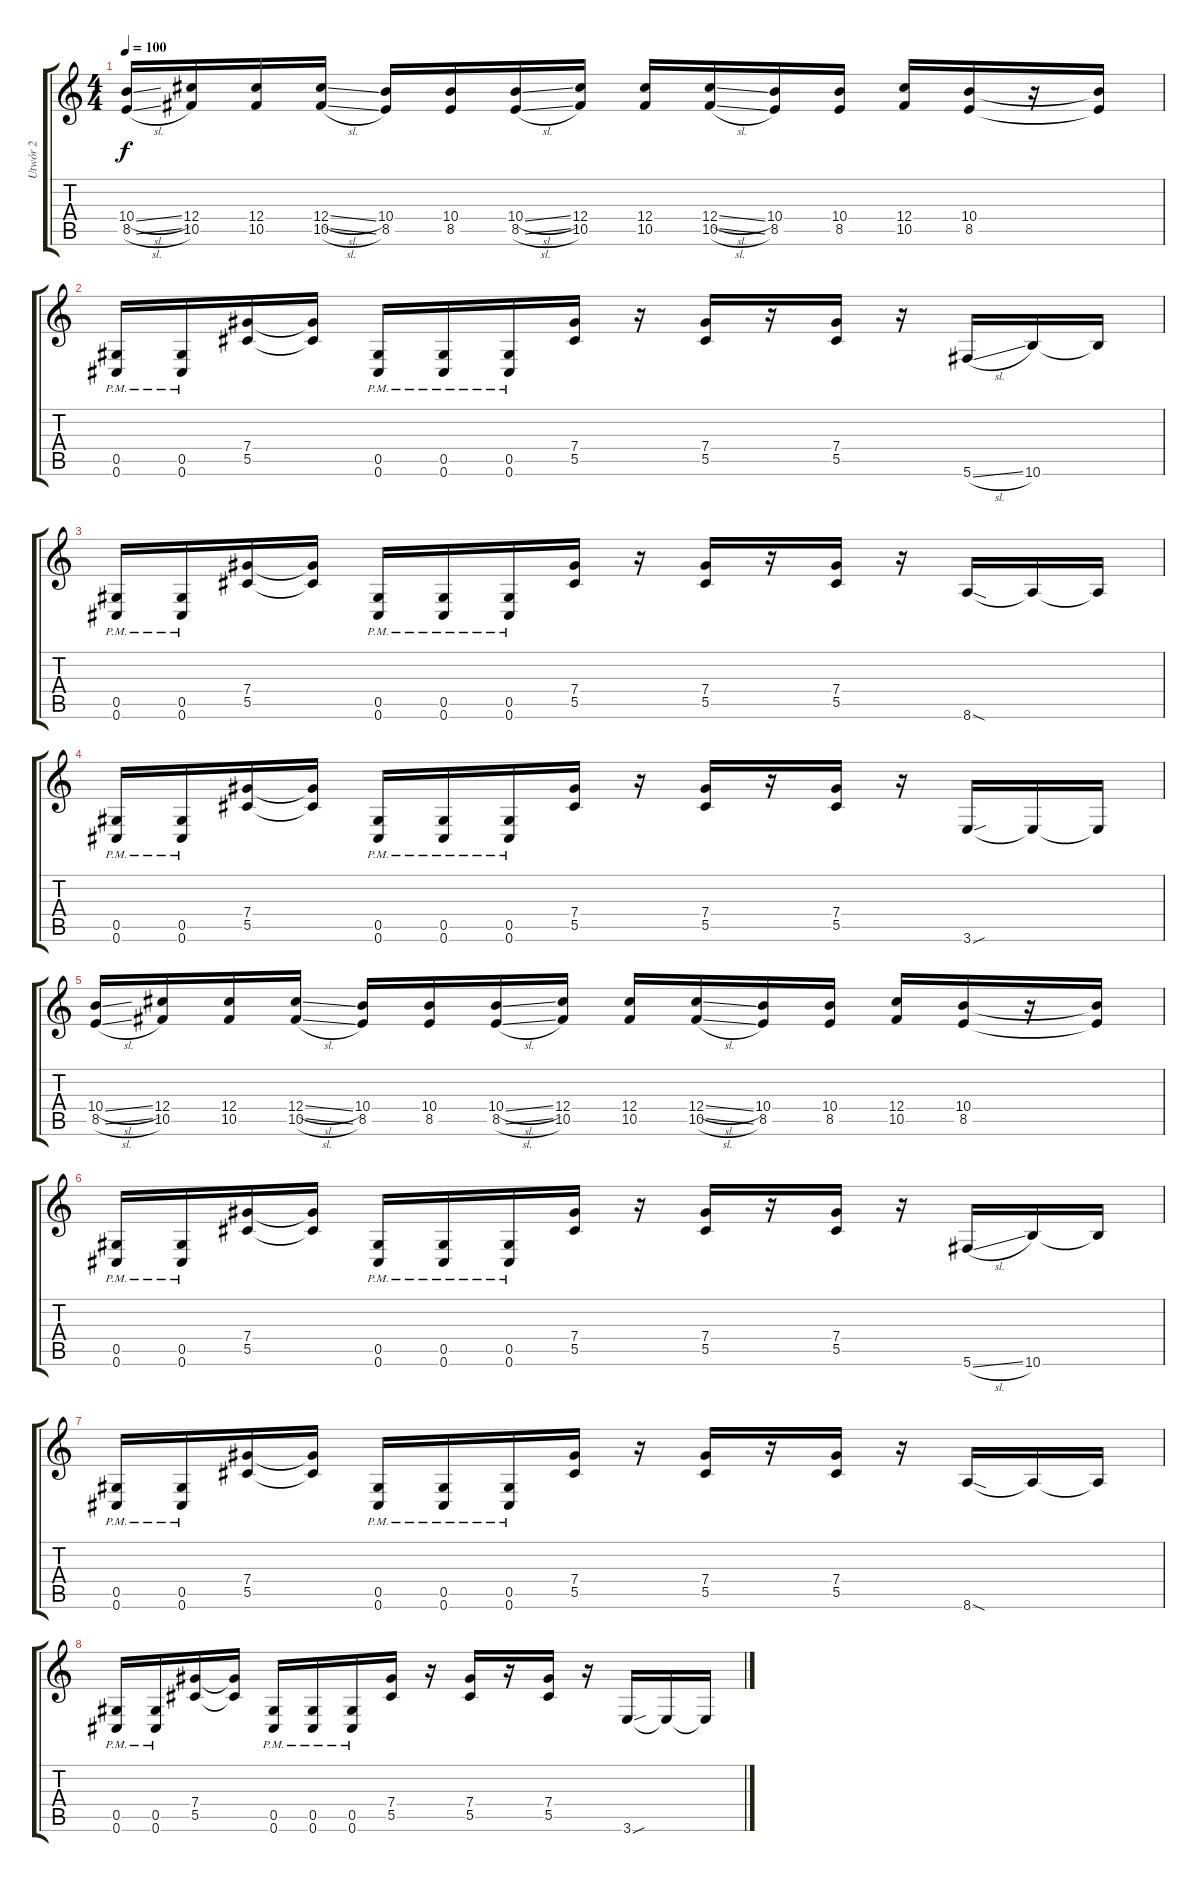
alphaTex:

\track ("Utwór 2" "Utwór 2") {instrument distortionguitar}
\staff {score tabs}
\tuning (Eb4 Bb3 Gb3 Db3 Ab2 Db2) {hide}
\ts (4 4)
\tempo 100
\clef g2
\ks c
(10.4{sl} 8.5{sl}).16{dy f} (12.4 10.5).16 (12.4 10.5).16 (12.4{sl} 10.5{sl}).16 (10.4 8.5).16 (10.4 8.5).16 (10.4{sl} 8.5{sl}).16 (12.4 10.5).16 (12.4 10.5).16 (12.4{sl} 10.5{sl}).16 (10.4 8.5).16 (10.4 8.5).16 (12.4 10.5).16 (10.4 8.5).16 r.16 (10.4{t} 8.5{t}).16 |
(0.5{pm} 0.6{pm}).16 (0.5{pm} 0.6{pm}).16 (7.4 5.5).16 (7.4{t} 5.5{t}).16 (0.5{pm} 0.6{pm}).16 (0.5{pm} 0.6{pm}).16 (0.5{pm} 0.6{pm}).16 (7.4 5.5).16 r.16 (7.4 5.5).16 r.16 (7.4 5.5).16 r.16 5.6{sl}.16 10.6.16 10.6{t}.16 |
(0.5{pm} 0.6{pm}).16 (0.5{pm} 0.6{pm}).16 (7.4 5.5).16 (7.4{t} 5.5{t}).16 (0.5{pm} 0.6{pm}).16 (0.5{pm} 0.6{pm}).16 (0.5{pm} 0.6{pm}).16 (7.4 5.5).16 r.16 (7.4 5.5).16 r.16 (7.4 5.5).16 r.16 8.6{sod}.16 8.6{t}.16 8.6{t}.16 |
(0.5{pm} 0.6{pm}).16 (0.5{pm} 0.6{pm}).16 (7.4 5.5).16 (7.4{t} 5.5{t}).16 (0.5{pm} 0.6{pm}).16 (0.5{pm} 0.6{pm}).16 (0.5{pm} 0.6{pm}).16 (7.4 5.5).16 r.16 (7.4 5.5).16 r.16 (7.4 5.5).16 r.16 3.6{sou}.16 3.6{t}.16 3.6{t}.16 |
(10.4{sl} 8.5{sl}).16 (12.4 10.5).16 (12.4 10.5).16 (12.4{sl} 10.5{sl}).16 (10.4 8.5).16 (10.4 8.5).16 (10.4{sl} 8.5{sl}).16 (12.4 10.5).16 (12.4 10.5).16 (12.4{sl} 10.5{sl}).16 (10.4 8.5).16 (10.4 8.5).16 (12.4 10.5).16 (10.4 8.5).16 r.16 (10.4{t} 8.5{t}).16 |
(0.5{pm} 0.6{pm}).16 (0.5{pm} 0.6{pm}).16 (7.4 5.5).16 (7.4{t} 5.5{t}).16 (0.5{pm} 0.6{pm}).16 (0.5{pm} 0.6{pm}).16 (0.5{pm} 0.6{pm}).16 (7.4 5.5).16 r.16 (7.4 5.5).16 r.16 (7.4 5.5).16 r.16 5.6{sl}.16 10.6.16 10.6{t}.16 |
(0.5{pm} 0.6{pm}).16 (0.5{pm} 0.6{pm}).16 (7.4 5.5).16 (7.4{t} 5.5{t}).16 (0.5{pm} 0.6{pm}).16 (0.5{pm} 0.6{pm}).16 (0.5{pm} 0.6{pm}).16 (7.4 5.5).16 r.16 (7.4 5.5).16 r.16 (7.4 5.5).16 r.16 8.6{sod}.16 8.6{t}.16 8.6{t}.16 |
(0.5{pm} 0.6{pm}).16 (0.5{pm} 0.6{pm}).16 (7.4 5.5).16 (7.4{t} 5.5{t}).16 (0.5{pm} 0.6{pm}).16 (0.5{pm} 0.6{pm}).16 (0.5{pm} 0.6{pm}).16 (7.4 5.5).16 r.16 (7.4 5.5).16 r.16 (7.4 5.5).16 r.16 3.6{sou}.16 3.6{t}.16 3.6{t}.16
